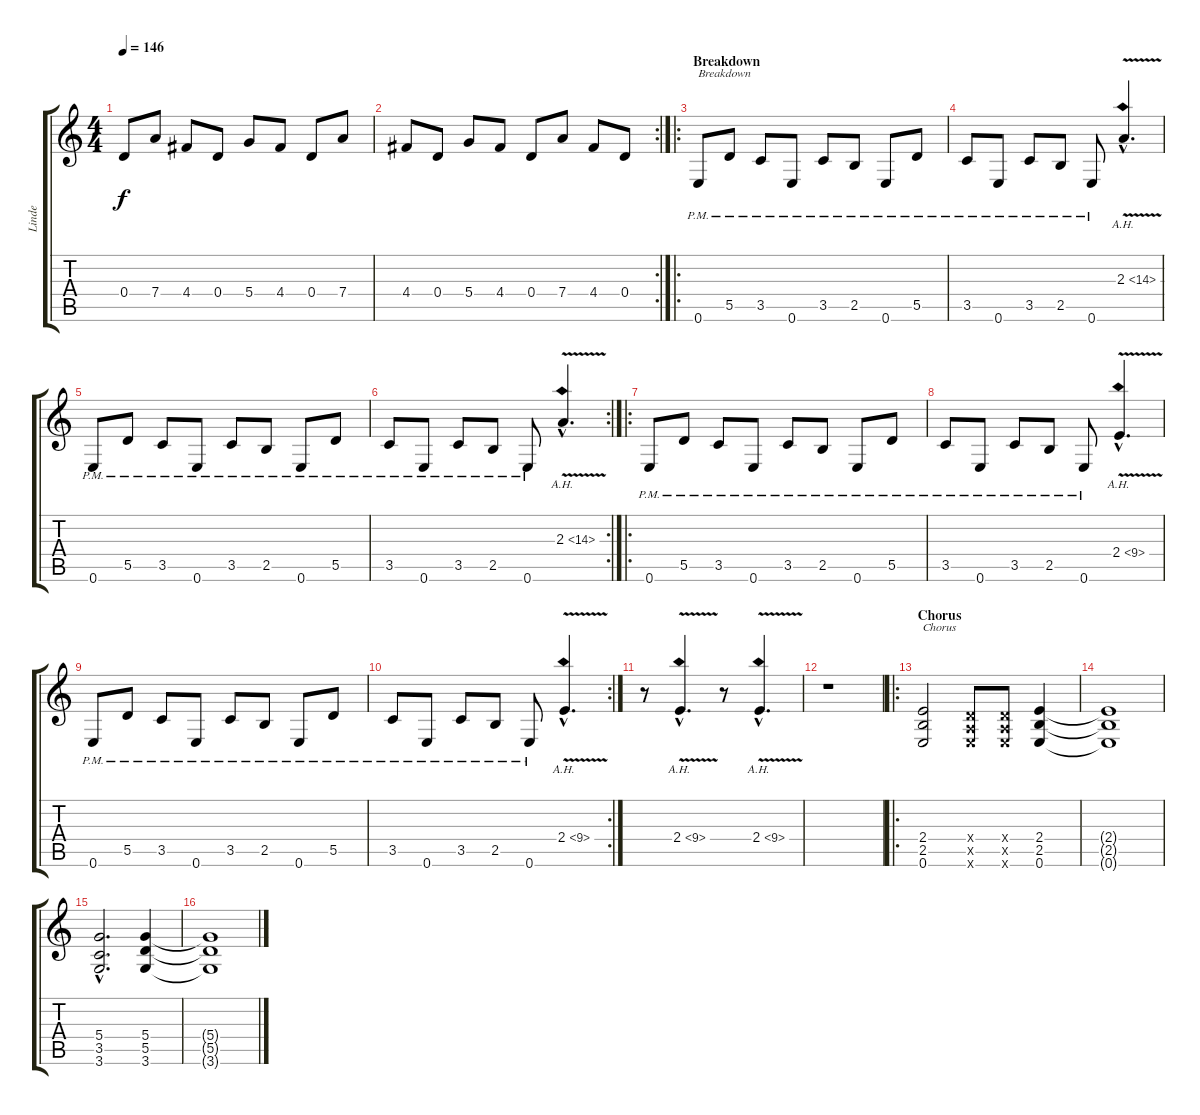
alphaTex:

\track ("Linde" "Linde") {instrument distortionguitar}
\staff {score tabs}
\tuning (E4 B3 G3 D3 A2 E2) {hide}
\ts (4 4)
\tempo 146
\clef g2
\ks c
0.4.8{dy f} 7.4.8 4.4.8 0.4.8 5.4.8 4.4.8 0.4.8 7.4.8 |
\rc 2
4.4.8 0.4.8 5.4.8 4.4.8 0.4.8 7.4.8 4.4.8 0.4.8 |
\ro
\section ("" "Breakdown")
0.6{pm}.8{txt "Breakdown"} 5.5{pm}.8 3.5{pm}.8 0.6{pm}.8 3.5{pm}.8 2.5{pm}.8 0.6{pm}.8 5.5{pm}.8 |
3.5{pm}.8 0.6{pm}.8 3.5{pm}.8 2.5{pm}.8 0.6{pm}.8 2.3{ah 12 v hac}.4{d} |
0.6{pm}.8 5.5{pm}.8 3.5{pm}.8 0.6{pm}.8 3.5{pm}.8 2.5{pm}.8 0.6{pm}.8 5.5{pm}.8 |
\rc 2
3.5{pm}.8 0.6{pm}.8 3.5{pm}.8 2.5{pm}.8 0.6{pm}.8 2.3{ah 12 v hac}.4{d} |
\ro
0.6{pm}.8 5.5{pm}.8 3.5{pm}.8 0.6{pm}.8 3.5{pm}.8 2.5{pm}.8 0.6{pm}.8 5.5{pm}.8 |
3.5{pm}.8 0.6{pm}.8 3.5{pm}.8 2.5{pm}.8 0.6{pm}.8 2.4{ah 7 v hac}.4{d} |
0.6{pm}.8 5.5{pm}.8 3.5{pm}.8 0.6{pm}.8 3.5{pm}.8 2.5{pm}.8 0.6{pm}.8 5.5{pm}.8 |
\rc 2
3.5{pm}.8 0.6{pm}.8 3.5{pm}.8 2.5{pm}.8 0.6{pm}.8 2.4{ah 7 v hac}.4{d} |
r.8 2.4{ah 7 v hac}.4{d} r.8 2.4{ah 7 v hac}.4{d} |
r.1 |
\ro
\section ("" "Chorus")
(2.4 2.5 0.6).2{txt "Chorus"} (0.4{x} 0.5{x} 0.6{x}).8 (0.4{x} 0.5{x} 0.6{x}).8 (2.4 2.5 0.6).4 |
(2.4{t} 2.5{t} 0.6{t}).1 |
(5.4{hac} 3.5{hac} 3.6{hac}).2{d} (5.4 5.5 3.6).4 |
(5.4{t} 5.5{t} 3.6{t}).1
